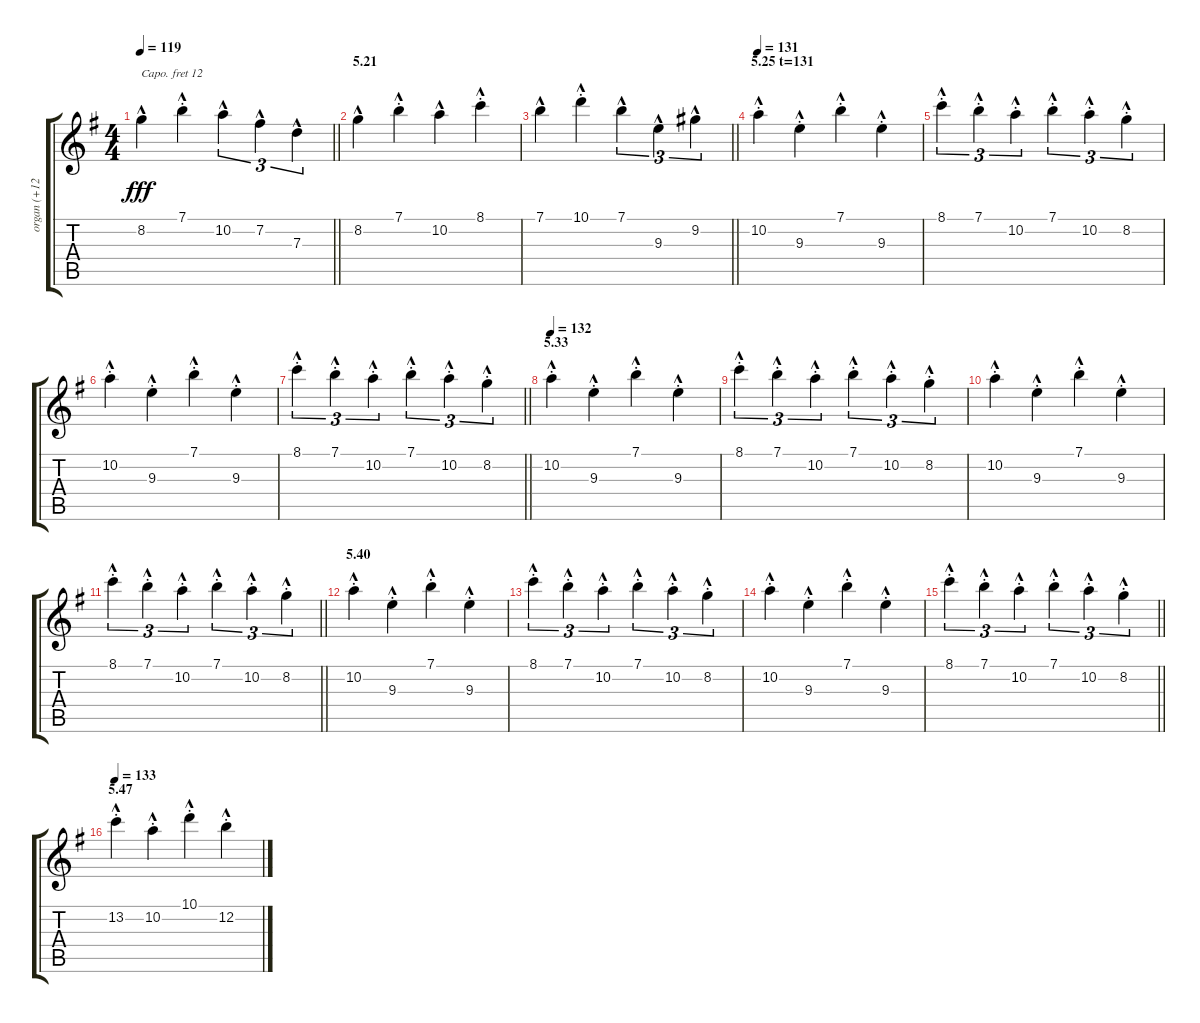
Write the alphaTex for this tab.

\track ("organ (+12)" "organ (+12") {instrument percussiveorgan}
\staff {score tabs}
\capo 12
\tuning (E4 B3 G3 D3 A2 E2) {hide}
\ts (4 4)
\tempo 119
\clef g2
\barLineRight lightlight
\ks g
8.2{hac}.4{dy fff} 7.1{hac st}.4 10.2{hac}.4{tu (3 2)} 7.2{hac}.4{tu (3 2)} 7.3{hac}.4{tu (3 2)} |
\section ("" "5.21")
8.2{hac}.4 7.1{hac st}.4 10.2{hac}.4 8.1{hac st}.4 |
\barLineRight lightlight
7.1{hac}.4 10.1{hac st}.4 7.1{hac}.4{tu (3 2)} 9.3{hac}.4{tu (3 2)} 9.2{hac}.4{tu (3 2)} |
\section ("" "5.25 t=131")
\tempo 131
10.2{hac st}.4 9.3{hac st}.4 7.1{hac st}.4 9.3{hac st}.4 |
8.1{hac st}.4{tu (3 2)} 7.1{hac st}.4{tu (3 2)} 10.2{hac st}.4{tu (3 2)} 7.1{hac st}.4{tu (3 2)} 10.2{hac st}.4{tu (3 2)} 8.2{hac st}.4{tu (3 2)} |
10.2{hac st}.4 9.3{hac st}.4 7.1{hac st}.4 9.3{hac st}.4 |
\barLineRight lightlight
8.1{hac st}.4{tu (3 2)} 7.1{hac st}.4{tu (3 2)} 10.2{hac st}.4{tu (3 2)} 7.1{hac st}.4{tu (3 2)} 10.2{hac st}.4{tu (3 2)} 8.2{hac st}.4{tu (3 2)} |
\section ("" "5.33")
\tempo 132
10.2{hac st}.4 9.3{hac st}.4 7.1{hac st}.4 9.3{hac st}.4 |
8.1{hac st}.4{tu (3 2)} 7.1{hac st}.4{tu (3 2)} 10.2{hac st}.4{tu (3 2)} 7.1{hac st}.4{tu (3 2)} 10.2{hac st}.4{tu (3 2)} 8.2{hac st}.4{tu (3 2)} |
10.2{hac st}.4 9.3{hac st}.4 7.1{hac st}.4 9.3{hac st}.4 |
\barLineRight lightlight
8.1{hac st}.4{tu (3 2)} 7.1{hac st}.4{tu (3 2)} 10.2{hac st}.4{tu (3 2)} 7.1{hac st}.4{tu (3 2)} 10.2{hac st}.4{tu (3 2)} 8.2{hac st}.4{tu (3 2)} |
\section ("" "5.40")
10.2{hac st}.4 9.3{hac st}.4 7.1{hac st}.4 9.3{hac st}.4 |
8.1{hac st}.4{tu (3 2)} 7.1{hac st}.4{tu (3 2)} 10.2{hac st}.4{tu (3 2)} 7.1{hac st}.4{tu (3 2)} 10.2{hac st}.4{tu (3 2)} 8.2{hac st}.4{tu (3 2)} |
10.2{hac st}.4 9.3{hac st}.4 7.1{hac st}.4 9.3{hac st}.4 |
\barLineRight lightlight
8.1{hac st}.4{tu (3 2)} 7.1{hac st}.4{tu (3 2)} 10.2{hac st}.4{tu (3 2)} 7.1{hac st}.4{tu (3 2)} 10.2{hac st}.4{tu (3 2)} 8.2{hac st}.4{tu (3 2)} |
\section ("" "5.47")
\tempo 133
13.2{hac st}.4 10.2{hac st}.4 10.1{hac st}.4 12.2{hac st}.4
